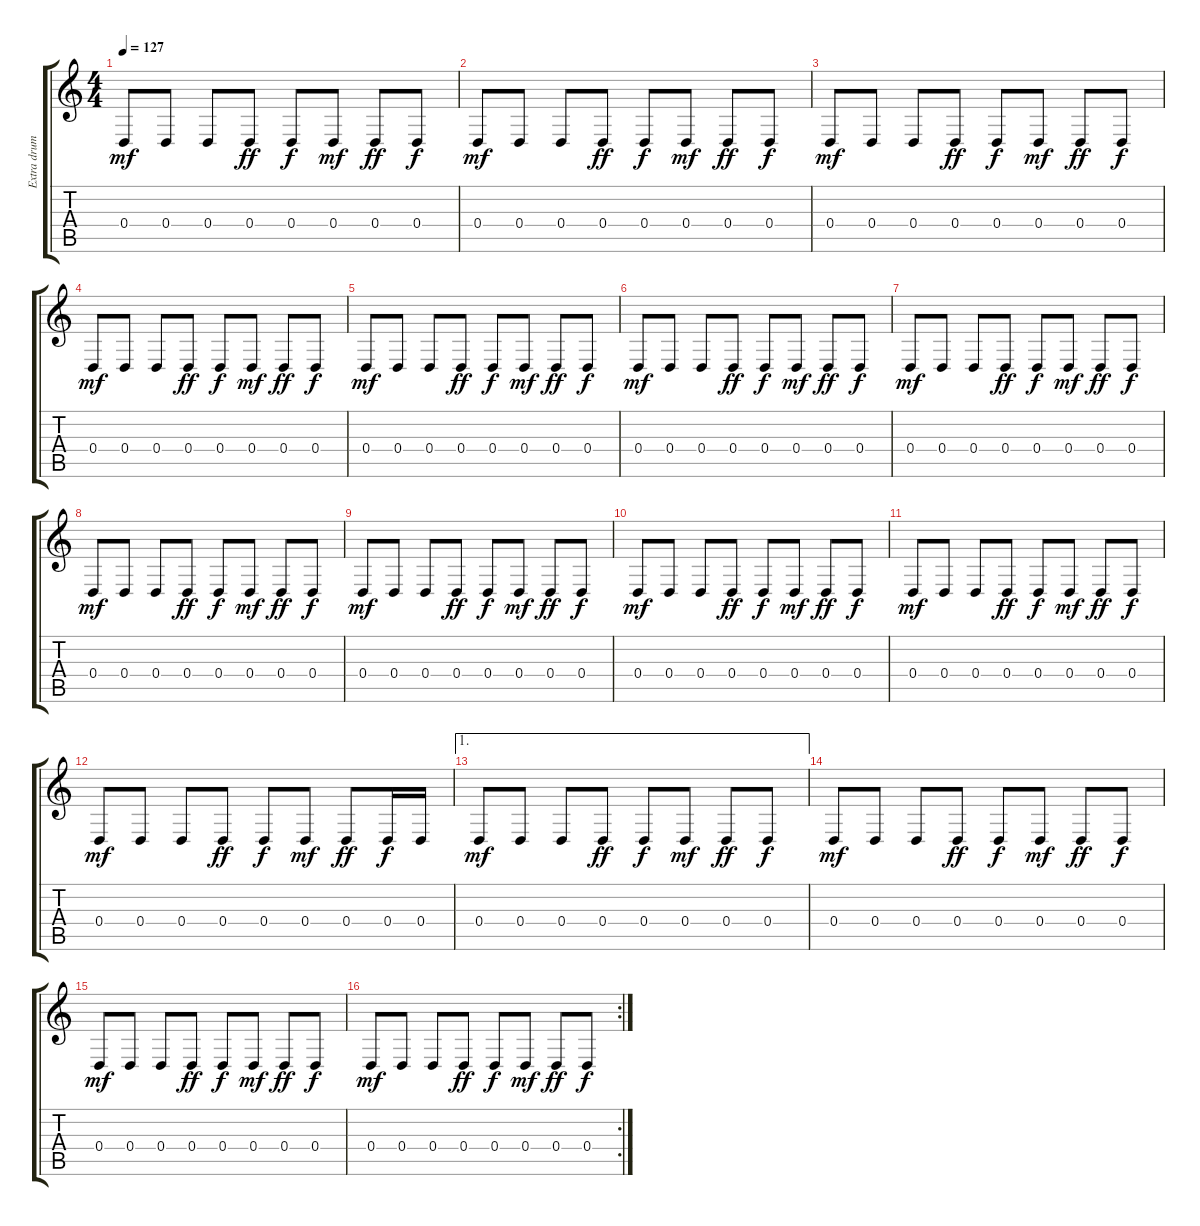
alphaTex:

\track ("Extra drum 1" "Extra drum") {instrument melodictom}
\staff {score tabs}
\tuning (E4 B3 G3 D3 A2 E2) {hide}
\ts (4 4)
\tempo 127
\clef g2
\ks c
0.4.8{dy mf} 0.4.8 0.4.8 0.4.8{dy ff} 0.4.8{dy f} 0.4.8{dy mf} 0.4.8{dy ff} 0.4.8{dy f} |
0.4.8{dy mf} 0.4.8 0.4.8 0.4.8{dy ff} 0.4.8{dy f} 0.4.8{dy mf} 0.4.8{dy ff} 0.4.8{dy f} |
0.4.8{dy mf} 0.4.8 0.4.8 0.4.8{dy ff} 0.4.8{dy f} 0.4.8{dy mf} 0.4.8{dy ff} 0.4.8{dy f} |
0.4.8{dy mf} 0.4.8 0.4.8 0.4.8{dy ff} 0.4.8{dy f} 0.4.8{dy mf} 0.4.8{dy ff} 0.4.8{dy f} |
0.4.8{dy mf} 0.4.8 0.4.8 0.4.8{dy ff} 0.4.8{dy f} 0.4.8{dy mf} 0.4.8{dy ff} 0.4.8{dy f} |
0.4.8{dy mf} 0.4.8 0.4.8 0.4.8{dy ff} 0.4.8{dy f} 0.4.8{dy mf} 0.4.8{dy ff} 0.4.8{dy f} |
0.4.8{dy mf} 0.4.8 0.4.8 0.4.8{dy ff} 0.4.8{dy f} 0.4.8{dy mf} 0.4.8{dy ff} 0.4.8{dy f} |
0.4.8{dy mf} 0.4.8 0.4.8 0.4.8{dy ff} 0.4.8{dy f} 0.4.8{dy mf} 0.4.8{dy ff} 0.4.8{dy f} |
0.4.8{dy mf} 0.4.8 0.4.8 0.4.8{dy ff} 0.4.8{dy f} 0.4.8{dy mf} 0.4.8{dy ff} 0.4.8{dy f} |
0.4.8{dy mf} 0.4.8 0.4.8 0.4.8{dy ff} 0.4.8{dy f} 0.4.8{dy mf} 0.4.8{dy ff} 0.4.8{dy f} |
0.4.8{dy mf} 0.4.8 0.4.8 0.4.8{dy ff} 0.4.8{dy f} 0.4.8{dy mf} 0.4.8{dy ff} 0.4.8{dy f} |
0.4.8{dy mf} 0.4.8 0.4.8 0.4.8{dy ff} 0.4.8{dy f} 0.4.8{dy mf} 0.4.8{dy ff} 0.4.16{dy f} 0.4.16 |
\ae 1
0.4.8{dy mf} 0.4.8 0.4.8 0.4.8{dy ff} 0.4.8{dy f} 0.4.8{dy mf} 0.4.8{dy ff} 0.4.8{dy f} |
0.4.8{dy mf} 0.4.8 0.4.8 0.4.8{dy ff} 0.4.8{dy f} 0.4.8{dy mf} 0.4.8{dy ff} 0.4.8{dy f} |
0.4.8{dy mf} 0.4.8 0.4.8 0.4.8{dy ff} 0.4.8{dy f} 0.4.8{dy mf} 0.4.8{dy ff} 0.4.8{dy f} |
\rc 2
0.4.8{dy mf} 0.4.8 0.4.8 0.4.8{dy ff} 0.4.8{dy f} 0.4.8{dy mf} 0.4.8{dy ff} 0.4.8{dy f}
